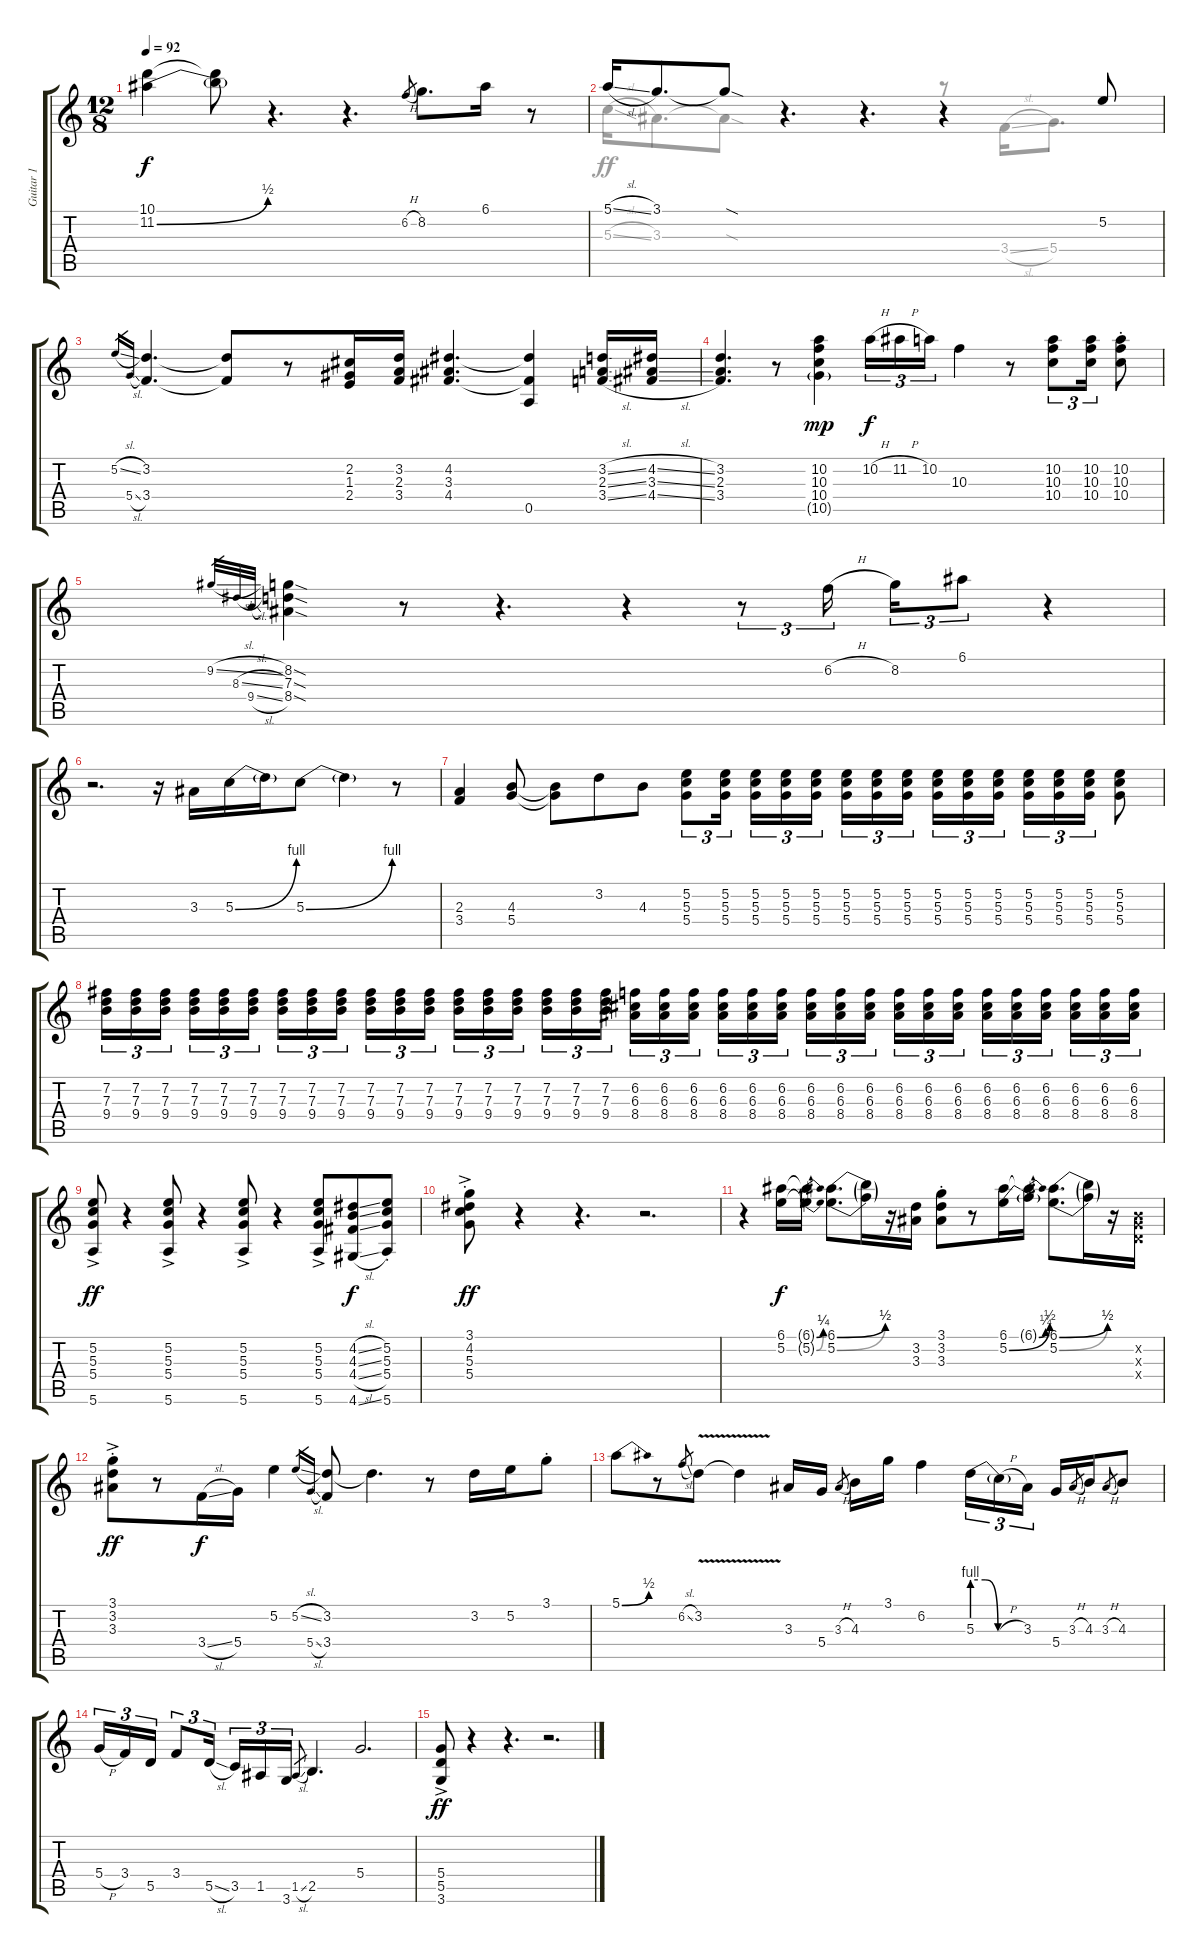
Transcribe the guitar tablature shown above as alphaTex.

\track ("Guitar 1" "Guitar 1") {instrument overdrivenguitar}
\staff {score tabs}
\tuning (E4 B3 G3 D3 A2 E2) {hide}
\voice
\ts (12 8)
\tempo 92
\clef g2
\ks c
(10.1 11.2{be (bend 0 0 60 2)}).4{dy f} (10.1{t} 11.2{t}).8 r.4{d} r.4{d} 6.2{h}.8{gr} 8.2.8{d} 6.1.16 r.8 |
5.1{sl}.16 3.1.8{d} 3.1{sod t}.8 r.4{d} r.4{d} r.4 5.2.8 |
5.2{sl}.16{gr} 5.4{sl}.16{gr} (3.2 3.4).4{d} (3.2{t} 3.4{t}).8 r.8 (2.2 1.3 2.4).16 (3.2 2.3 3.4).16 (4.2 3.3 4.4).4{d} (4.2{t} 4.4{t} 0.5).4 (3.2{sl} 2.3{sl} 3.4{sl}).16 (4.2{sl} 3.3{sl} 4.4{sl}).16 |
(3.2 2.3 3.4).4{d} r.8 (10.2 10.3 10.4 10.5{g}).4{dy mp} 10.2{h}.16{tu (3 2) dy f} 11.2{h}.16{tu (3 2)} 10.2.16{tu (3 2)} 10.3.4 r.8 (10.2 10.3 10.4).8{tu (3 2)} (10.2 10.3 10.4).16{tu (3 2)} (10.2{st} 10.3 10.4).8 |
9.2{sl}.32{gr} 8.3{sl}.32{gr} 9.4{sl}.32{gr} (8.2{sod} 7.3{sod} 8.4{sod}).4 r.8 r.4{d} r.4 r.8{tu (3 2)} 6.2{h}.16{tu (3 2)} 8.2.16{tu (3 2)} 6.1.8{tu (3 2)} r.4 |
r.2{d} r.16 3.3.16 5.3{be (bend 0 0 60 4)}.16 5.3{t}.16 5.3{be (bend 0 0 60 4)}.8 5.3{t}.4 r.8 |
(2.3 3.4).4 (4.3 5.4).8 (4.3{t} 5.4{t}).8 3.2.8 4.3.8 (5.2 5.3 5.4).8{tu (3 2)} (5.2 5.3 5.4).16{tu (3 2) beam splitsecondary} (5.2 5.3 5.4).16{tu (3 2)} (5.2 5.3 5.4).16{tu (3 2)} (5.2 5.3 5.4).16{tu (3 2) beam splitsecondary} (5.2 5.3 5.4).16{tu (3 2)} (5.2 5.3 5.4).16{tu (3 2)} (5.2 5.3 5.4).16{tu (3 2)} (5.2 5.3 5.4).16{tu (3 2)} (5.2 5.3 5.4).16{tu (3 2)} (5.2 5.3 5.4).16{tu (3 2) beam splitsecondary} (5.2 5.3 5.4).16{tu (3 2)} (5.2 5.3 5.4).16{tu (3 2)} (5.2 5.3 5.4).16{tu (3 2)} (5.2 5.3 5.4).8 |
(7.2 7.3 9.4).16{tu (3 2) volume 5} (7.2 7.3 9.4).16{tu (3 2) volume 11} (7.2 7.3 9.4).16{tu (3 2) beam splitsecondary} (7.2 7.3 9.4).16{tu (3 2)} (7.2 7.3 9.4).16{tu (3 2)} (7.2 7.3 9.4).16{tu (3 2) beam splitsecondary} (7.2 7.3 9.4).16{tu (3 2)} (7.2 7.3 9.4).16{tu (3 2)} (7.2 7.3 9.4).16{tu (3 2)} (7.2 7.3 9.4).16{tu (3 2)} (7.2 7.3 9.4).16{tu (3 2)} (7.2 7.3 9.4).16{tu (3 2) beam splitsecondary} (7.2 7.3 9.4).16{tu (3 2)} (7.2 7.3 9.4).16{tu (3 2)} (7.2 7.3 9.4).16{tu (3 2) beam splitsecondary} (7.2 7.3 9.4).16{tu (3 2)} (7.2 7.3 9.4).16{tu (3 2)} (7.2 7.3 9.4).16{tu (3 2)} (6.2 6.3 8.4).16{tu (3 2)} (6.2 6.3 8.4).16{tu (3 2)} (6.2 6.3 8.4).16{tu (3 2) beam splitsecondary} (6.2 6.3 8.4).16{tu (3 2)} (6.2 6.3 8.4).16{tu (3 2)} (6.2 6.3 8.4).16{tu (3 2) beam splitsecondary} (6.2 6.3 8.4).16{tu (3 2)} (6.2 6.3 8.4).16{tu (3 2)} (6.2 6.3 8.4).16{tu (3 2)} (6.2 6.3 8.4).16{tu (3 2)} (6.2 6.3 8.4).16{tu (3 2)} (6.2 6.3 8.4).16{tu (3 2) beam splitsecondary} (6.2 6.3 8.4).16{tu (3 2)} (6.2 6.3 8.4).16{tu (3 2)} (6.2 6.3 8.4).16{tu (3 2) beam splitsecondary} (6.2 6.3 8.4).16{tu (3 2)} (6.2 6.3 8.4).16{tu (3 2)} (6.2 6.3 8.4).16{tu (3 2)} |
(5.2 5.3 5.4 5.6{ac}).8{dy ff} r.4 (5.2{ac} 5.3{ac} 5.4{ac} 5.6{ac}).8 r.4 (5.2 5.3 5.4 5.6{ac}).8 r.4 (5.2 5.3 5.4 5.6{ac}).8 (4.2{sl} 4.3{sl} 4.4{sl} 4.6{sl}).8{dy f} (5.2 5.3 5.4 5.6{st}).8 |
(3.1{st} 4.2 5.3 5.4{ac}).8{dy ff} r.4 r.4{d} r.2{d} |
r.4 (6.1 5.2).16{dy f} (6.1{be (bend 0 0 60 1) t} 5.2{be (bend 0 0 60 1) t}).16 (6.1{be (bend 0 0 60 2)} 5.2{be (bend 0 0 60 2)}).8{d} (6.1{t} 5.2{t}).16 r.16 (3.2 3.3).16 (3.1{st} 3.2 3.3).8 r.8 (6.1 5.2{be (bend 0 0 60 2)}).16 (6.1{be (bend 0 0 60 1) t} 5.2{t}).16 (6.1{be (bend 0 0 60 2)} 5.2{be (bend 0 0 60 2)}).8{d} (6.1{t} 5.2{t}).16 r.16 (0.2{x} 0.3{x} 0.4{x}).16 |
(3.1{st} 3.2 3.3{ac}).8{dy ff} r.8 3.4{sl}.16{dy f} 5.4.16 5.2.4 5.2{sl}.16{gr} 5.4{sl}.16{gr} (3.2 3.4).8 3.2{t}.4{d} r.8 3.2.16 5.2.16 3.1{st}.8 |
5.1{be (bend 0 0 60 2)}.8 r.8 6.2{sl}.8{gr} 3.2{v}.8 3.2{t}.4 3.3.16 5.4.16 3.3{h}.8{gr} 4.3.16 3.1.16 6.2.4 5.3{be (custom 0 4 15 4 30 0 60 0)}.16{tu (3 2)} 5.3{h t}.16{tu (3 2)} 3.3.16{tu (3 2) beam splitsecondary} 5.4.16 3.3{h}.8{gr} 4.3.16 3.3{h}.8{gr} 4.3.8 |
5.4{h}.16{tu (3 2)} 3.4.16{tu (3 2)} 5.5.16{tu (3 2)} 3.4.8{tu (3 2)} 5.5{sl}.16{tu (3 2) beam splitsecondary} 3.5.16{tu (3 2)} 1.5.16{tu (3 2)} 3.6.16{tu (3 2)} 1.5{sl}.8{gr} 2.5.4{d} 5.4.2{d} |
(5.4 5.5 3.6{ac}).8{dy ff} r.4 r.4{d} r.2{d}
\voice
\clef g2
\ottava regular
\simile none
\ks c
|
5.3{sl}.16 3.3.8{d} 3.3{sod t}.8 r.4{d} r.4{d} r.8 3.4{sl}.16 5.4.8{d} |
|
|
|
|
|
|
|
|
|
|
|
|
